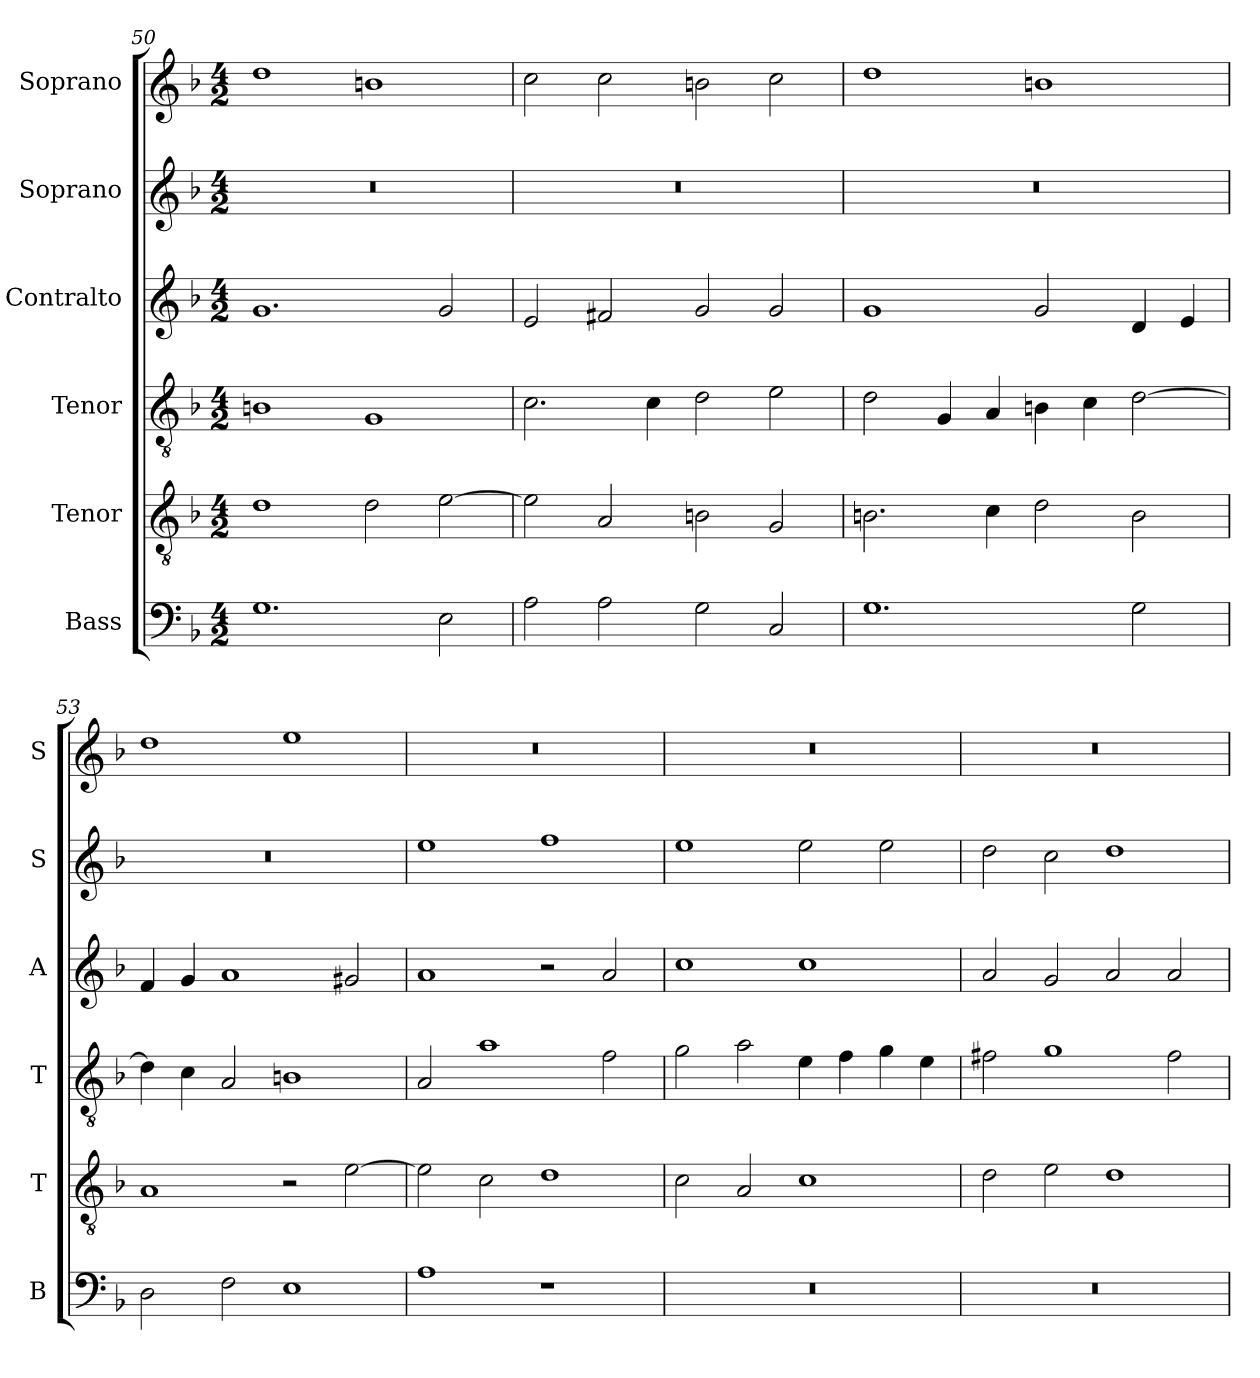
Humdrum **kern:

**kern	**kern	**kern	**kern	**kern	**kern
*part6	*part5	*part4	*part3	*part2	*part1
*staff6	*staff5	*staff4	*staff3	*staff2	*staff1
*I"Bass	*I"Tenor	*I"Tenor	*I"Contralto	*I"Soprano	*I"Soprano
*I'B	*I'T	*I'T	*I'A	*I'S	*I'S
*clefF4	*clefGv2	*clefGv2	*clefG2	*clefG2	*clefG2
*k[b-]	*k[b-]	*k[b-]	*k[b-]	*k[b-]	*k[b-]
*M4/2	*M4/2	*M4/2	*M4/2	*M4/2	*M4/2
=50	=50	=50	=50	=50	=50
1.G	1d	1Bn	1.g	0r	1dd
.	2d	1G	.	.	1bn
2E	[2e	.	2g	.	.
=51	=51	=51	=51	=51	=51
2A	2e]	2.c	2e	0r	2cc
2A	2A	.	2f#X	.	2cc
.	.	4c	.	.	.
2G	2Bn	2d	2g	.	2bn
2C	2G	2e	2g	.	2cc
=52	=52	=52	=52	=52	=52
1.G	2.Bn	2d	1g	0r	1dd
.	.	4G	.	.	.
.	4c	4A	.	.	.
.	2d	4Bn	2g	.	1bn
.	.	4c	.	.	.
2G	2B	[2d	4d	.	.
.	.	.	4e	.	.
=53	=53	=53	=53	=53	=53
2D	1A	4d]	4f	0r	1dd
.	.	4c	4g	.	.
2F	.	2A	1a	.	.
1E	2r	1Bn	.	.	1ee
.	[2e	.	2g#X	.	.
=54	=54	=54	=54	=54	=54
1A	2e]	2A	1a	1ee	0r
.	2c	1a	.	.	.
1r	1d	.	2r	1ff	.
.	.	2f	2a	.	.
=55	=55	=55	=55	=55	=55
0r	2c	2g	1cc	1ee	0r
.	2A	2a	.	.	.
.	1c	4e	1cc	2ee	.
.	.	4f	.	.	.
.	.	4g	.	2ee	.
.	.	4e	.	.	.
=56	=56	=56	=56	=56	=56
0r	2d	2f#X	2a	2dd	0r
.	2e	1g	2g	2cc	.
.	1d	.	2a	1dd	.
.	.	2f#	2a	.	.
=	=	=	=	=	=
*-	*-	*-	*-	*-	*-
